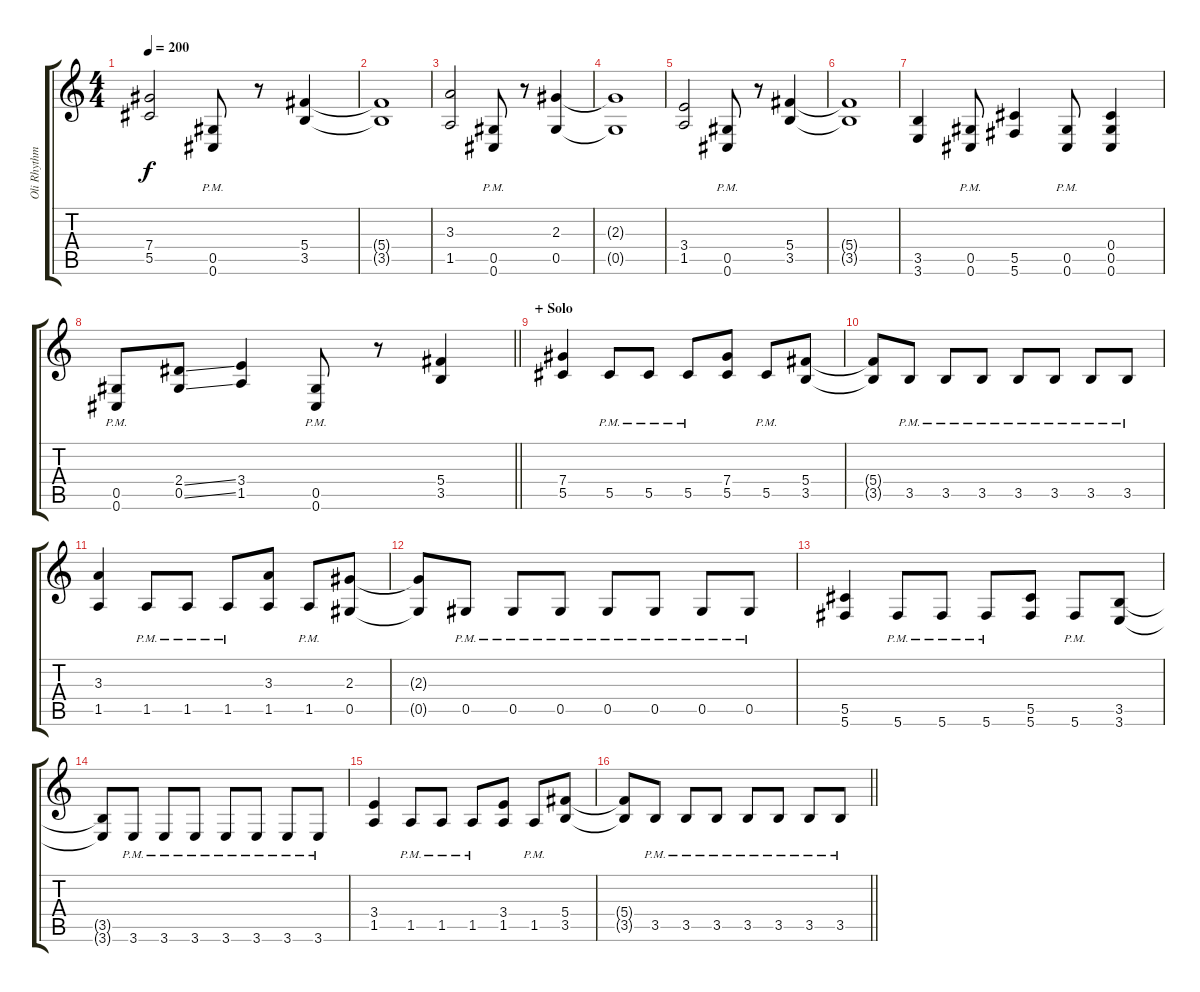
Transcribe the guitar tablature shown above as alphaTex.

\track ("Oli Rhythm" "Oli Rhythm") {instrument distortionguitar}
\staff {score tabs}
\tuning (Eb4 Bb3 Gb3 Db3 Ab2 Db2) {hide}
\ts (4 4)
\tempo 200
\clef g2
\ks c
(7.4 5.5).2{dy f} (0.5{pm} 0.6{pm}).8 r.8 (5.4 3.5).4 |
(5.4{t} 3.5{t}).1 |
(3.3 1.5).2 (0.5{pm} 0.6{pm}).8 r.8 (2.3 0.5).4 |
(2.3{t} 0.5{t}).1 |
(3.4 1.5).2 (0.5{pm} 0.6{pm}).8 r.8 (5.4 3.5).4 |
(5.4{t} 3.5{t}).1 |
(3.5 3.6).4 (0.5{pm} 0.6{pm}).8 (5.5 5.6).4 (0.5{pm} 0.6{pm}).8 (0.4 0.5 0.6).4 |
\barLineRight lightlight
(0.5{pm} 0.6{pm}).8 (2.4{ss} 0.5{ss}).8 (3.4 1.5).4 (0.5{pm} 0.6{pm}).8 r.8 (5.4 3.5).4 |
\section ("" "+ Solo")
(7.4 5.5).4 5.5{pm}.8 5.5{pm}.8 5.5{pm}.8 (7.4 5.5).8 5.5{pm}.8 (5.4 3.5).8 |
(5.4{t} 3.5{t}).8 3.5{pm}.8 3.5{pm}.8 3.5{pm}.8 3.5{pm}.8 3.5{pm}.8 3.5{pm}.8 3.5{pm}.8 |
(3.3 1.5).4 1.5{pm}.8 1.5{pm}.8 1.5{pm}.8 (3.3 1.5).8 1.5{pm}.8 (2.3 0.5).8 |
(2.3{t} 0.5{t}).8 0.5{pm}.8 0.5{pm}.8 0.5{pm}.8 0.5{pm}.8 0.5{pm}.8 0.5{pm}.8 0.5{pm}.8 |
(5.5 5.6).4 5.6{pm}.8 5.6{pm}.8 5.6{pm}.8 (5.5 5.6).8 5.6{pm}.8 (3.5 3.6).8 |
(3.5{t} 3.6{t}).8 3.6{pm}.8 3.6{pm}.8 3.6{pm}.8 3.6{pm}.8 3.6{pm}.8 3.6{pm}.8 3.6{pm}.8 |
(3.4 1.5).4 1.5{pm}.8 1.5{pm}.8 1.5{pm}.8 (3.4 1.5).8 1.5{pm}.8 (5.4 3.5).8 |
\barLineRight lightlight
(5.4{t} 3.5{t}).8 3.5{pm}.8 3.5{pm}.8 3.5{pm}.8 3.5{pm}.8 3.5{pm}.8 3.5{pm}.8 3.5{pm}.8
